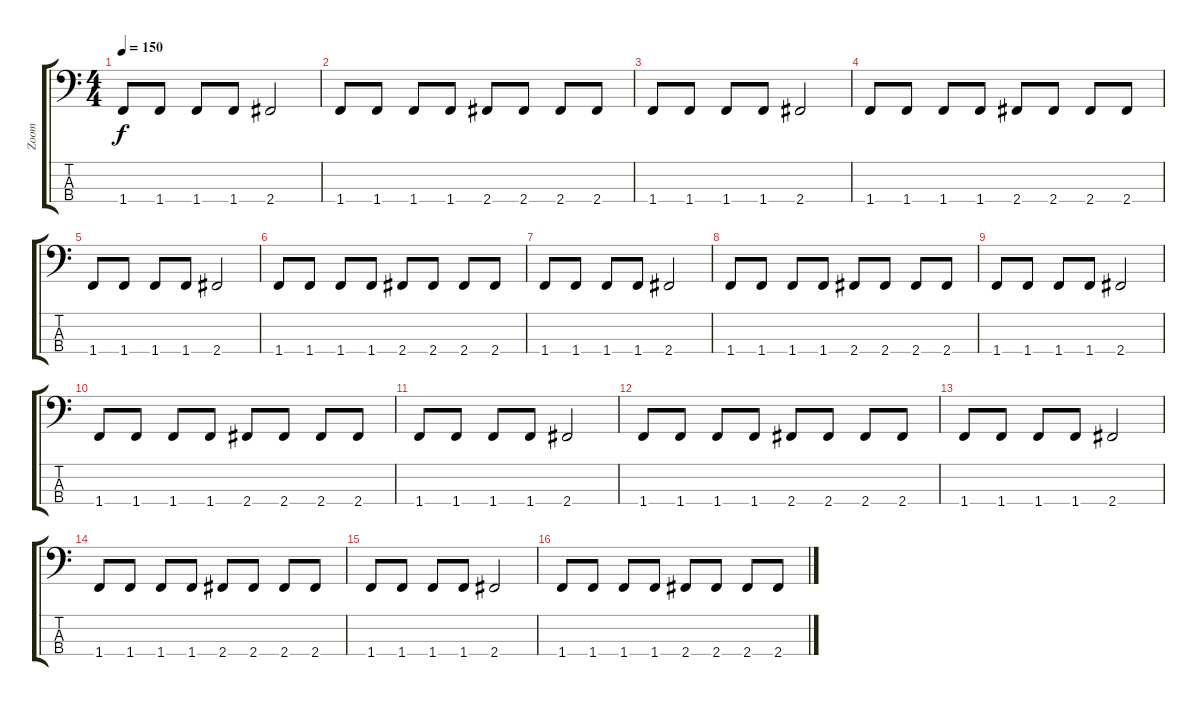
\track ("Zoom" "Zoom") {instrument electricbassfinger}
\staff {score tabs}
\tuning (G2 D2 A1 E1) {hide}
\ts (4 4)
\tempo 150
\clef f4
\ks c
1.4.8{dy f instrument electricbassfinger} 1.4.8 1.4.8 1.4.8 2.4.2 |
1.4.8 1.4.8 1.4.8 1.4.8 2.4.8 2.4.8 2.4.8 2.4.8 |
1.4.8 1.4.8 1.4.8 1.4.8 2.4.2 |
1.4.8 1.4.8 1.4.8 1.4.8 2.4.8 2.4.8 2.4.8 2.4.8 |
1.4.8 1.4.8 1.4.8 1.4.8 2.4.2 |
1.4.8 1.4.8 1.4.8 1.4.8 2.4.8 2.4.8 2.4.8 2.4.8 |
1.4.8 1.4.8 1.4.8 1.4.8 2.4.2 |
1.4.8 1.4.8 1.4.8 1.4.8 2.4.8 2.4.8 2.4.8 2.4.8 |
1.4.8 1.4.8 1.4.8 1.4.8 2.4.2 |
1.4.8 1.4.8 1.4.8 1.4.8 2.4.8 2.4.8 2.4.8 2.4.8 |
1.4.8 1.4.8 1.4.8 1.4.8 2.4.2 |
1.4.8 1.4.8 1.4.8 1.4.8 2.4.8 2.4.8 2.4.8 2.4.8 |
1.4.8 1.4.8 1.4.8 1.4.8 2.4.2 |
1.4.8 1.4.8 1.4.8 1.4.8 2.4.8 2.4.8 2.4.8 2.4.8 |
1.4.8 1.4.8 1.4.8 1.4.8 2.4.2 |
1.4.8 1.4.8 1.4.8 1.4.8 2.4.8 2.4.8 2.4.8 2.4.8
